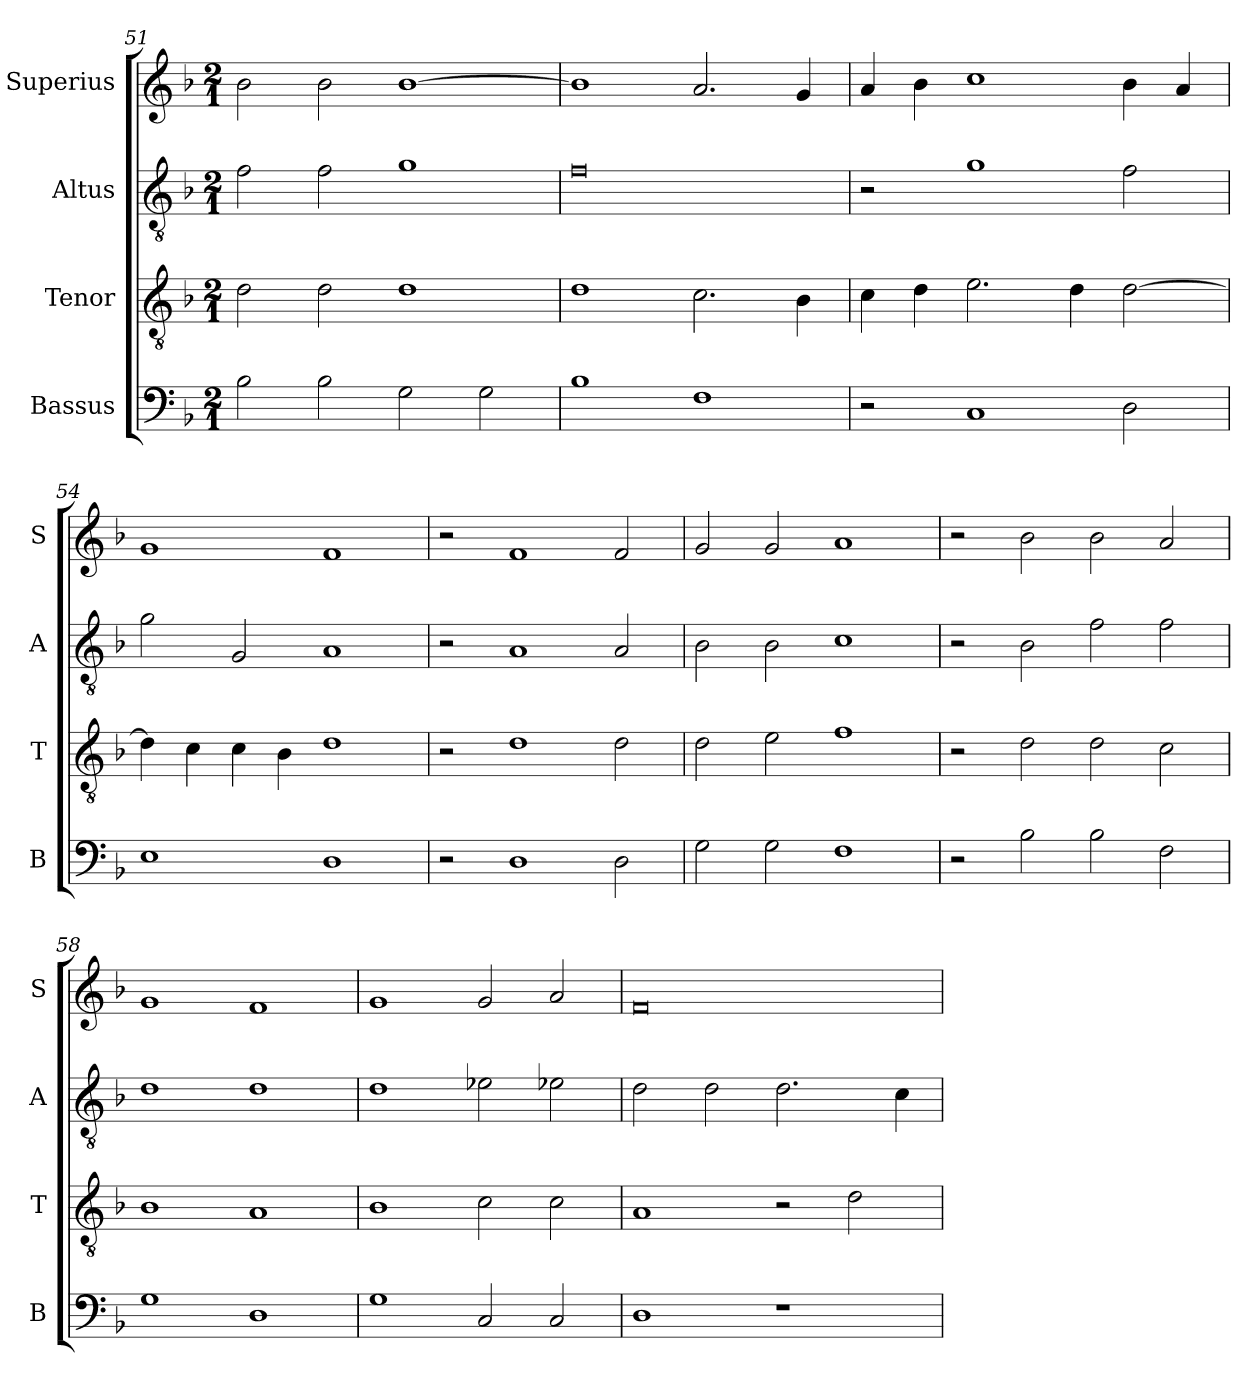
**kern	**kern	**kern	**kern
*part4	*part3	*part2	*part1
*staff4	*staff3	*staff2	*staff1
*I"Bassus	*I"Tenor	*I"Altus	*I"Superius
*I'B	*I'T	*I'A	*I'S
*clefF4	*clefGv2	*clefGv2	*clefG2
*k[b-]	*k[b-]	*k[b-]	*k[b-]
*F:	*F:	*F:	*F:
*M2/1	*M2/1	*M2/1	*M2/1
=51	=51	=51	=51
2B-	2d	2f	2b-
2B-	2d	2f	2b-
2G	1d	1g	[1b-
2G	.	.	.
=52	=52	=52	=52
1B-	1d	0f	1b-]
1F	2.c	.	2.a
.	4B-	.	4g
=53	=53	=53	=53
2r	4c	2r	4a
.	4d	.	4b-
1C	2.e	1g	1cc
.	4d	.	.
2D	[2d	2f	4b-
.	.	.	4a
=54	=54	=54	=54
1E	4d]	2g	1g
.	4c	.	.
.	4c	2G	.
.	4B-	.	.
1D	1d	1A	1f
=55	=55	=55	=55
2r	2r	2r	2r
1D	1d	1A	1f
2D	2d	2A	2f
=56	=56	=56	=56
2G	2d	2B-	2g
2G	2e	2B-	2g
1F	1f	1c	1a
=57	=57	=57	=57
2r	2r	2r	2r
2B-	2d	2B-	2b-
2B-	2d	2f	2b-
2F	2c	2f	2a
=58	=58	=58	=58
1G	1B-	1d	1g
1D	1A	1d	1f
=59	=59	=59	=59
1G	1B-	1d	1g
2C	2c	2e-X	2g
2C	2c	2e-X	2a
=60	=60	=60	=60
1D	1A	2d	0f
.	.	2d	.
1r	2r	2.d	.
.	2d	.	.
.	.	4c	.
=	=	=	=
*-	*-	*-	*-
